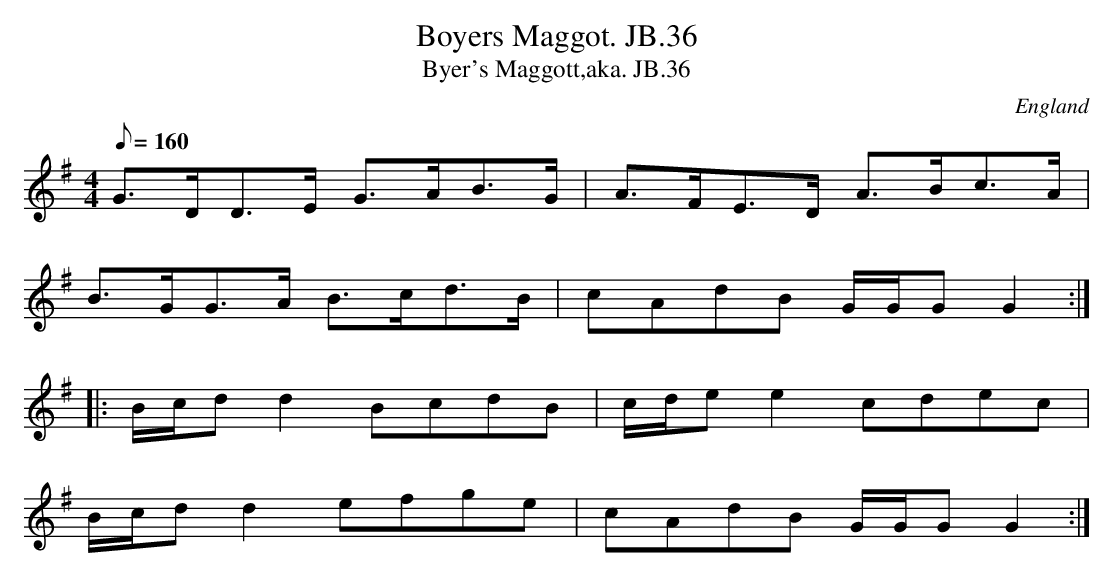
X:1
T:Boyers Maggot. JB.36
T:Byer's Maggott,aka. JB.36
M:4/4
L:1/8
Q:160
O:England
K:G
G>DD>E G>AB>G|A>FE>D A>Bc>A|!B>GG>A B>cd>B|cAdB G/G/GG2:|!
|:B/c/dd2BcdB|c/d/ee2cdec|!B/c/dd2efge|cAdB G/G/GG2:|]
